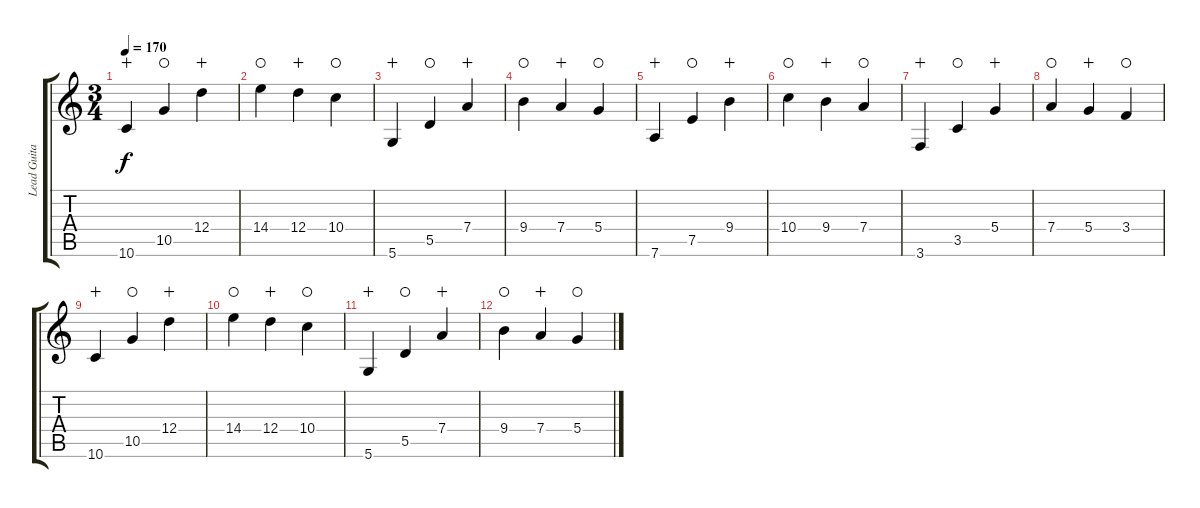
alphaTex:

\track ("Lead Guitar" "Lead Guita") {instrument distortionguitar}
\staff {score tabs}
\tuning (E4 B3 G3 D3 A2 D2) {hide}
\ts (3 4)
\tempo 170
\clef g2
\ks c
10.6.4{dy f wahc} 10.5.4{waho} 12.4.4{wahc} |
14.4.4{waho} 12.4.4{wahc} 10.4.4{waho} |
5.6.4{wahc} 5.5.4{waho} 7.4.4{wahc} |
9.4.4{waho} 7.4.4{wahc} 5.4.4{waho} |
7.6.4{instrument distortionguitar wahc} 7.5.4{waho} 9.4.4{wahc} |
10.4.4{waho} 9.4.4{wahc} 7.4.4{waho} |
3.6.4{wahc} 3.5.4{waho} 5.4.4{wahc} |
7.4.4{waho} 5.4.4{wahc} 3.4.4{waho} |
10.6.4{wahc} 10.5.4{waho} 12.4.4{wahc} |
14.4.4{waho} 12.4.4{wahc} 10.4.4{waho} |
5.6.4{wahc} 5.5.4{waho} 7.4.4{wahc} |
9.4.4{waho} 7.4.4{wahc} 5.4.4{waho}
